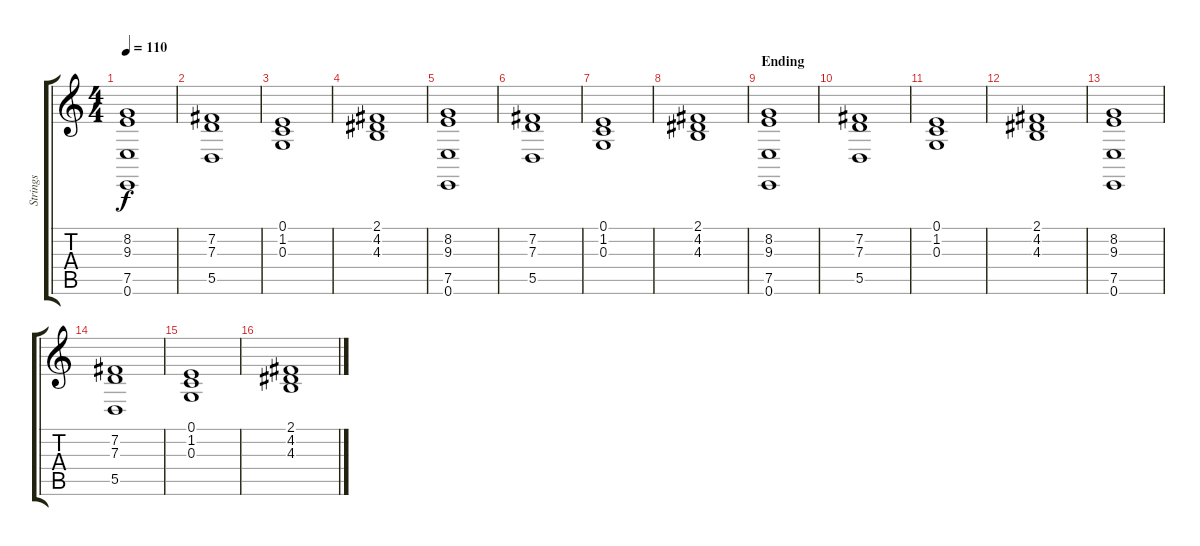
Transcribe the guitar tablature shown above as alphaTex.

\track ("Strings" "Strings") {instrument synthstrings2}
\staff {score tabs}
\tuning (E4 B3 G3 D3 A2 E2) {hide}
\ts (4 4)
\tempo 110
\clef g2
\ks c
(8.2 9.3 7.5 0.6).1{dy f} |
(7.2 7.3 5.5).1 |
(0.1 1.2 0.3).1 |
(2.1 4.2 4.3).1 |
(8.2 9.3 7.5 0.6).1 |
(7.2 7.3 5.5).1 |
(0.1 1.2 0.3).1 |
(2.1 4.2 4.3).1 |
\section ("" "Ending")
(8.2 9.3 7.5 0.6).1 |
(7.2 7.3 5.5).1 |
(0.1 1.2 0.3).1 |
(2.1 4.2 4.3).1 |
(8.2 9.3 7.5 0.6).1 |
(7.2 7.3 5.5).1 |
(0.1 1.2 0.3).1 |
(2.1 4.2 4.3).1
